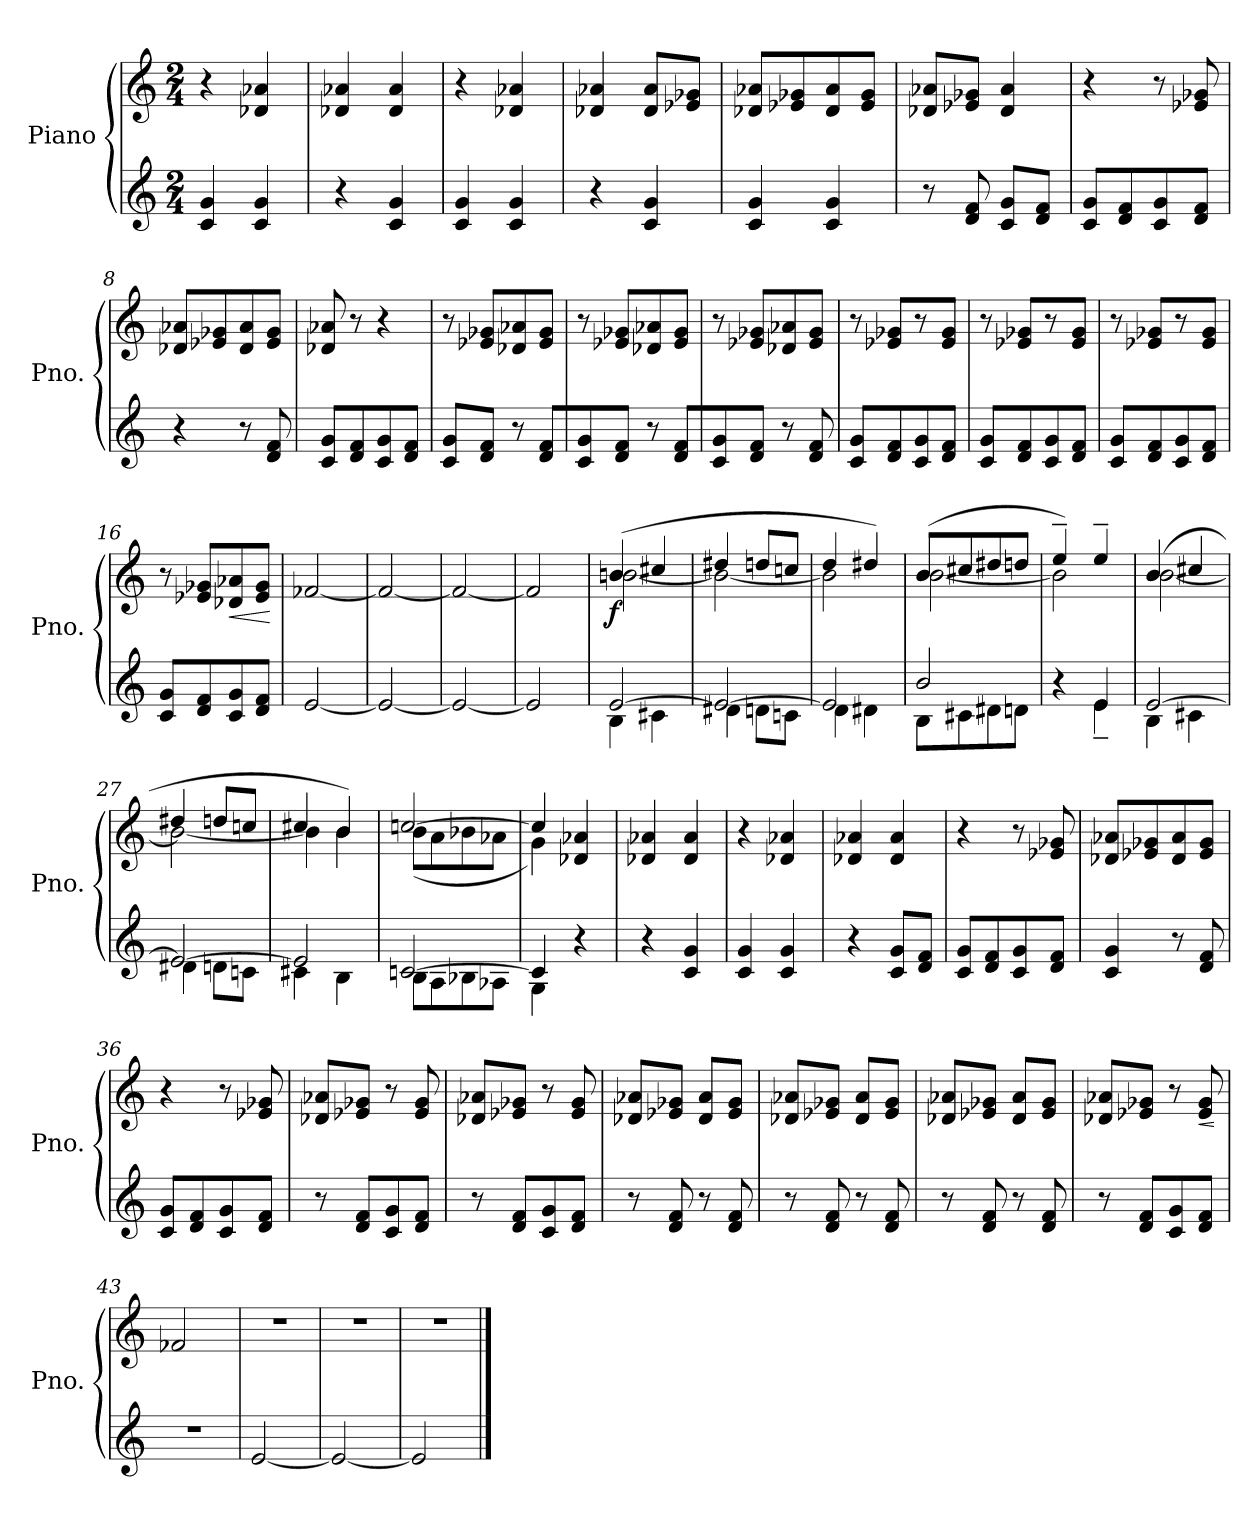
**kern	**kern	**dynam
*part1	*part1	*part1
*staff2	*staff1	*staff1/2
*I"Piano	*	*
*I'Pno.	*	*
*clefG2	*clefG2	*
*k[]	*k[]	*
*M2/4	*M2/4	*
*MM152	*MM152	*
=1	=1	=1
4c/ 4g/	4r	.
4c/ 4g/	4d-X/ 4a-X/	.
=2	=2	=2
4r	4d-X/ 4a-X/	.
4c/ 4g/	4d-/ 4a-/	.
=3	=3	=3
4c/ 4g/	4r	.
4c/ 4g/	4d-X/ 4a-X/	.
=4	=4	=4
4r	4d-X/ 4a-X/	.
4c/ 4g/	8d-/ 8a-/L	.
.	8e-X/ 8g-X/J	.
=5	=5	=5
4c/ 4g/	8d-X/ 8a-X/L	.
.	8e-X/ 8g-X/	.
4c/ 4g/	8d-/ 8a-/	.
.	8e-/ 8g-/J	.
=6	=6	=6
8r	8d-X/ 8a-X/L	.
8d/ 8f/	8e-X/ 8g-X/J	.
8c/ 8g/L	4d-/ 4a-/	.
8d/ 8f/J	.	.
=7	=7	=7
8c/ 8g/L	4r	.
8d/ 8f/	.	.
8c/ 8g/	8r	.
8d/ 8f/J	8e-X/ 8g-X/	.
=8	=8	=8
4r	8d-X/ 8a-X/L	.
.	8e-X/ 8g-X/	.
8r	8d-/ 8a-/	.
8d/ 8f/	8e-/ 8g-/J	.
!!LO:LB:g=z
=9	=9	=9
8c/ 8g/L	8d-X/ 8a-X/	.
8d/ 8f/	8r	.
8c/ 8g/	4r	.
8d/ 8f/J	.	.
=10	=10	=10
8c/ 8g/L	8r	.
8d/ 8f/J	8e-X/ 8g-X/L	.
8r	8d-X/ 8a-X/	.
8d/ 8f/L	8e-/ 8g-/J	.
=11	=11	=11
8c/ 8g/	8r	.
8d/ 8f/J	8e-X/ 8g-X/L	.
8r	8d-X/ 8a-X/	.
8d/ 8f/L	8e-/ 8g-/J	.
=12	=12	=12
8c/ 8g/	8r	.
8d/ 8f/J	8e-X/ 8g-X/L	.
8r	8d-X/ 8a-X/	.
8d/ 8f/	8e-/ 8g-/J	.
=13	=13	=13
8c/ 8g/L	8r	.
8d/ 8f/	8e-X/ 8g-X/L	.
8c/ 8g/	8r	.
8d/ 8f/J	8e-/ 8g-/J	.
=14	=14	=14
8c/ 8g/L	8r	.
8d/ 8f/	8e-X/ 8g-X/L	.
8c/ 8g/	8r	.
8d/ 8f/J	8e-/ 8g-/J	.
=15	=15	=15
8c/ 8g/L	8r	.
8d/ 8f/	8e-X/ 8g-X/L	.
8c/ 8g/	8r	.
8d/ 8f/J	8e-/ 8g-/J	.
!!LO:LB:g=z
=16	=16	=16
8c/ 8g/L	8r	.
8d/ 8f/	8e-X/ 8g-X/L	.
!	!	!LO:HP:b
8c/ 8g/	8d-X/ 8a-X/	<
8d/ 8f/J	8e-/ 8g-/J	.
.	.	[
=17	=17	=17
!	!	!LO:DY:b
[2e/	[2f-X/	other-dynamics
=18	=18	=18
2e/_	2f-/_	.
=19	=19	=19
2e/_	2f-/_	.
=20	=20	=20
2e/]	2f-/]	.
=21	=21	=21
*	*MM140	*
*^	*^	*
!	!	!	!	!LO:DY:b
[2e/	4B\	(>4b/	[2bn\	f
.	4c#X\	4cc#X/	.	.
=22	=22	=22	=22	=22
2e/_	4d#X\	4dd#X/	2b\_	.
.	8dn\L	8ddn/L	.	.
.	8cn\J	8ccn/J	.	.
=23	=23	=23	=23	=23
2e/]	4d\	4dd/	2b\]	.
.	4d#X\	4dd#X/)	.	.
=24	=24	=24	=24	=24
8B\L	2b/	(>8b/L	[2b\	.
8c#X\	.	8cc#X/	.	.
8d#X\	.	8dd#X/	.	.
8dn\J	.	8ddn/J	.	.
=25	=25	=25	=25	=25
4r	4ryy	4ee~/)	2b\]	.
4e/	4e~\	4ee~/	.	.
!!LO:LB:g=z	!!
=26	=26	=26	=26	=26
[2e/	4B\	(>4b/	[2b\	.
.	4c#X\	4cc#X/	.	.
=27	=27	=27	=27	=27
2e/_	4d#X\	4dd#X/	2b\_	.
.	8dn\L	8ddn/L	.	.
.	8cn\J	8ccn/J	.	.
=28	=28	=28	=28	=28
2e/]	4c#X\	4cc#X/	4b\]	.
.	4B\	4b/)	4b\	.
=29	=29	=29	=29	=29
[2cn/	8B\L	[2ccn/	(<8b\L	.
.	8A\	.	8a\	.
.	8B-X\	.	8b-X\	.
.	8A-X\J	.	8a-X\J	.
=30	=30	=30	=30	=30
4c/]	4G\	4cc/]	4g\)	.
*	*	*MM152	*	*
4r	4ryy	4d-X/ 4a-X/	4ryy	.
*v	*v	*	*	*
=31	=31	=31	=31
4r	4d-X/ 4a-X/	4ryy	.
4c/ 4g/	4d-/ 4a-/	4ryy	.
*	*v	*v	*
=32	=32	=32
4c/ 4g/	4r	.
4c/ 4g/	4d-X/ 4a-X/	.
=33	=33	=33
4r	4d-X/ 4a-X/	.
8c/ 8g/L	4d-/ 4a-/	.
8d/ 8f/J	.	.
!!LO:LB:g=z
=34	=34	=34
8c/ 8g/L	4r	.
8d/ 8f/	.	.
8c/ 8g/	8r	.
8d/ 8f/J	8e-X/ 8g-X/	.
=35	=35	=35
4c/ 4g/	8d-X/ 8a-X/L	.
.	8e-X/ 8g-X/	.
8r	8d-/ 8a-/	.
8d/ 8f/	8e-/ 8g-/J	.
=36	=36	=36
8c/ 8g/L	4r	.
8d/ 8f/	.	.
8c/ 8g/	8r	.
8d/ 8f/J	8e-X/ 8g-X/	.
=37	=37	=37
8r	8d-X/ 8a-X/L	.
8d/ 8f/L	8e-X/ 8g-X/J	.
8c/ 8g/	8r	.
8d/ 8f/J	8e-/ 8g-/	.
=38	=38	=38
8r	8d-X/ 8a-X/L	.
8d/ 8f/L	8e-X/ 8g-X/J	.
8c/ 8g/	8r	.
8d/ 8f/J	8e-/ 8g-/	.
=39	=39	=39
8r	8d-X/ 8a-X/L	.
8d/ 8f/	8e-X/ 8g-X/J	.
8r	8d-/ 8a-/L	.
8d/ 8f/	8e-/ 8g-/J	.
!!LO:LB:g=z
=40	=40	=40
8r	8d-X/ 8a-X/L	.
8d/ 8f/	8e-X/ 8g-X/J	.
8r	8d-/ 8a-/L	.
8d/ 8f/	8e-/ 8g-/J	.
=41	=41	=41
8r	8d-X/ 8a-X/L	.
8d/ 8f/	8e-X/ 8g-X/J	.
8r	8d-/ 8a-/L	.
8d/ 8f/	8e-/ 8g-/J	.
=42	=42	=42
8r	8d-X/ 8a-X/L	.
8d/ 8f/L	8e-X/ 8g-X/J	.
8c/ 8g/	8r	.
!	!	!LO:HP:b
8d/ 8f/J	8e-/ 8g-/	<
.	.	[
=43	=43	=43
!	!	!LO:DY:b
2r	(<2f-X/	other-dynamics
=44	=44	=44
[2e/)	2r	.
=45	=45	=45
2e/_	2r	.
=46	=46	=46
2e/]	2r	.
==	==	==
*-	*-	*-
